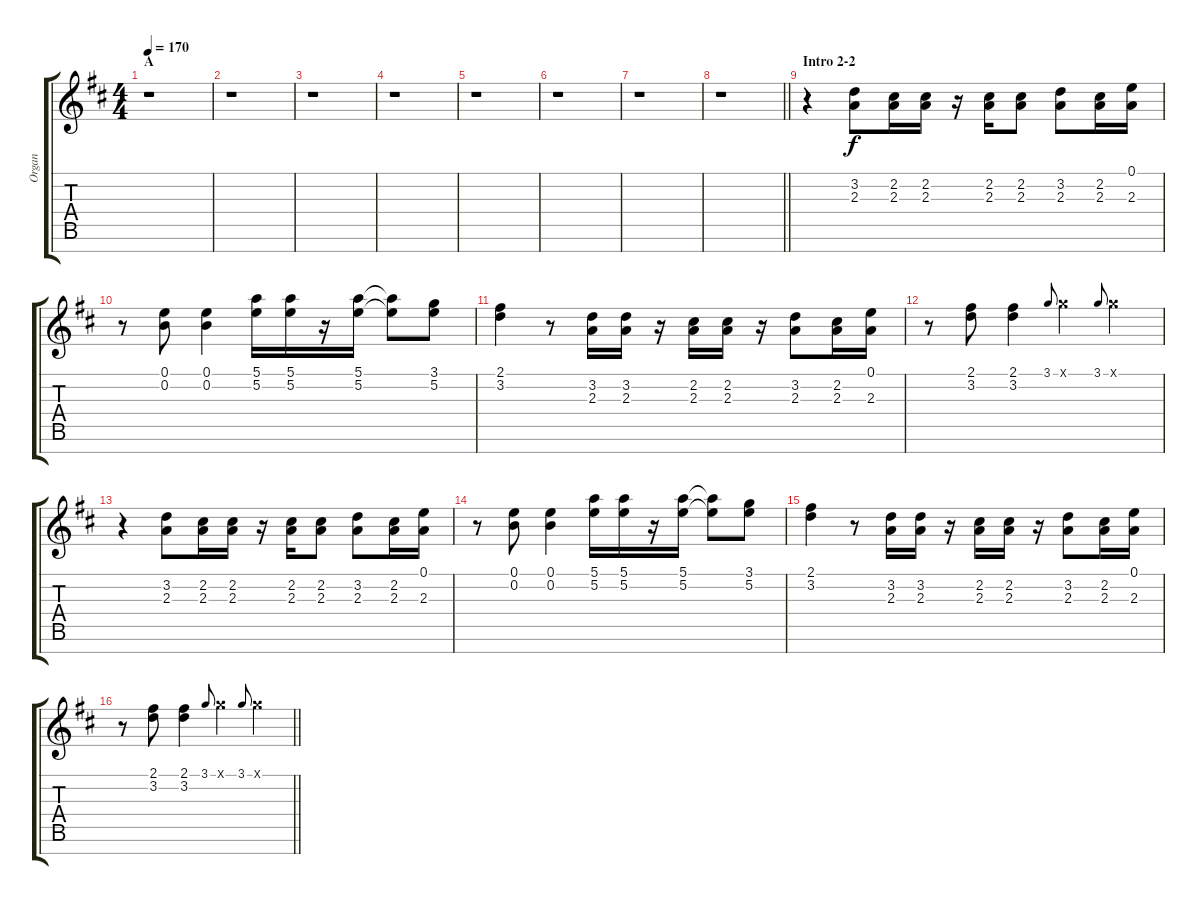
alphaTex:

\track ("Organ" "Organ") {instrument rockorgan}
\staff {score tabs}
\tuning (E5 B4 G4 D4 A3 E3 B2) {hide}
\ts (4 4)
\section ("" "A")
\tempo 170
\clef g2
\ks d
r.1{dy f} |
r.1 |
r.1 |
r.1 |
r.1 |
r.1 |
r.1 |
\barLineRight lightlight
r.1 |
\section ("" "Intro 2-2")
r.4 (3.2 2.3).8 (2.2 2.3).16 (2.2 2.3).16 r.16 (2.2 2.3).16 (2.2 2.3).8 (3.2 2.3).8 (2.2 2.3).16 (0.1 2.3).16 |
r.8 (0.1 0.2).8 (0.1 0.2).4 (5.1 5.2).16 (5.1 5.2).16 r.16 (5.1 5.2).16 (5.1{t} 5.2{t}).8 (3.1 5.2).8 |
(2.1 3.2).4 r.8 (3.2 2.3).16 (3.2 2.3).16 r.16 (2.2 2.3).16 (2.2 2.3).16 r.16 (3.2 2.3).8 (2.2 2.3).16 (0.1 2.3).16 |
r.8 (2.1 3.2).8 (2.1 3.2).4 3.1.8{gr onbeat} 3.1{x}.4 3.1.8{gr onbeat} 3.1{x}.4 |
r.4 (3.2 2.3).8 (2.2 2.3).16 (2.2 2.3).16 r.16 (2.2 2.3).16 (2.2 2.3).8 (3.2 2.3).8 (2.2 2.3).16 (0.1 2.3).16 |
r.8 (0.1 0.2).8 (0.1 0.2).4 (5.1 5.2).16 (5.1 5.2).16 r.16 (5.1 5.2).16 (5.1{t} 5.2{t}).8 (3.1 5.2).8 |
(2.1 3.2).4 r.8 (3.2 2.3).16 (3.2 2.3).16 r.16 (2.2 2.3).16 (2.2 2.3).16 r.16 (3.2 2.3).8 (2.2 2.3).16 (0.1 2.3).16 |
\barLineRight lightlight
r.8 (2.1 3.2).8 (2.1 3.2).4 3.1.8{gr onbeat} 3.1{x}.4 3.1.8{gr onbeat} 3.1{x}.4
